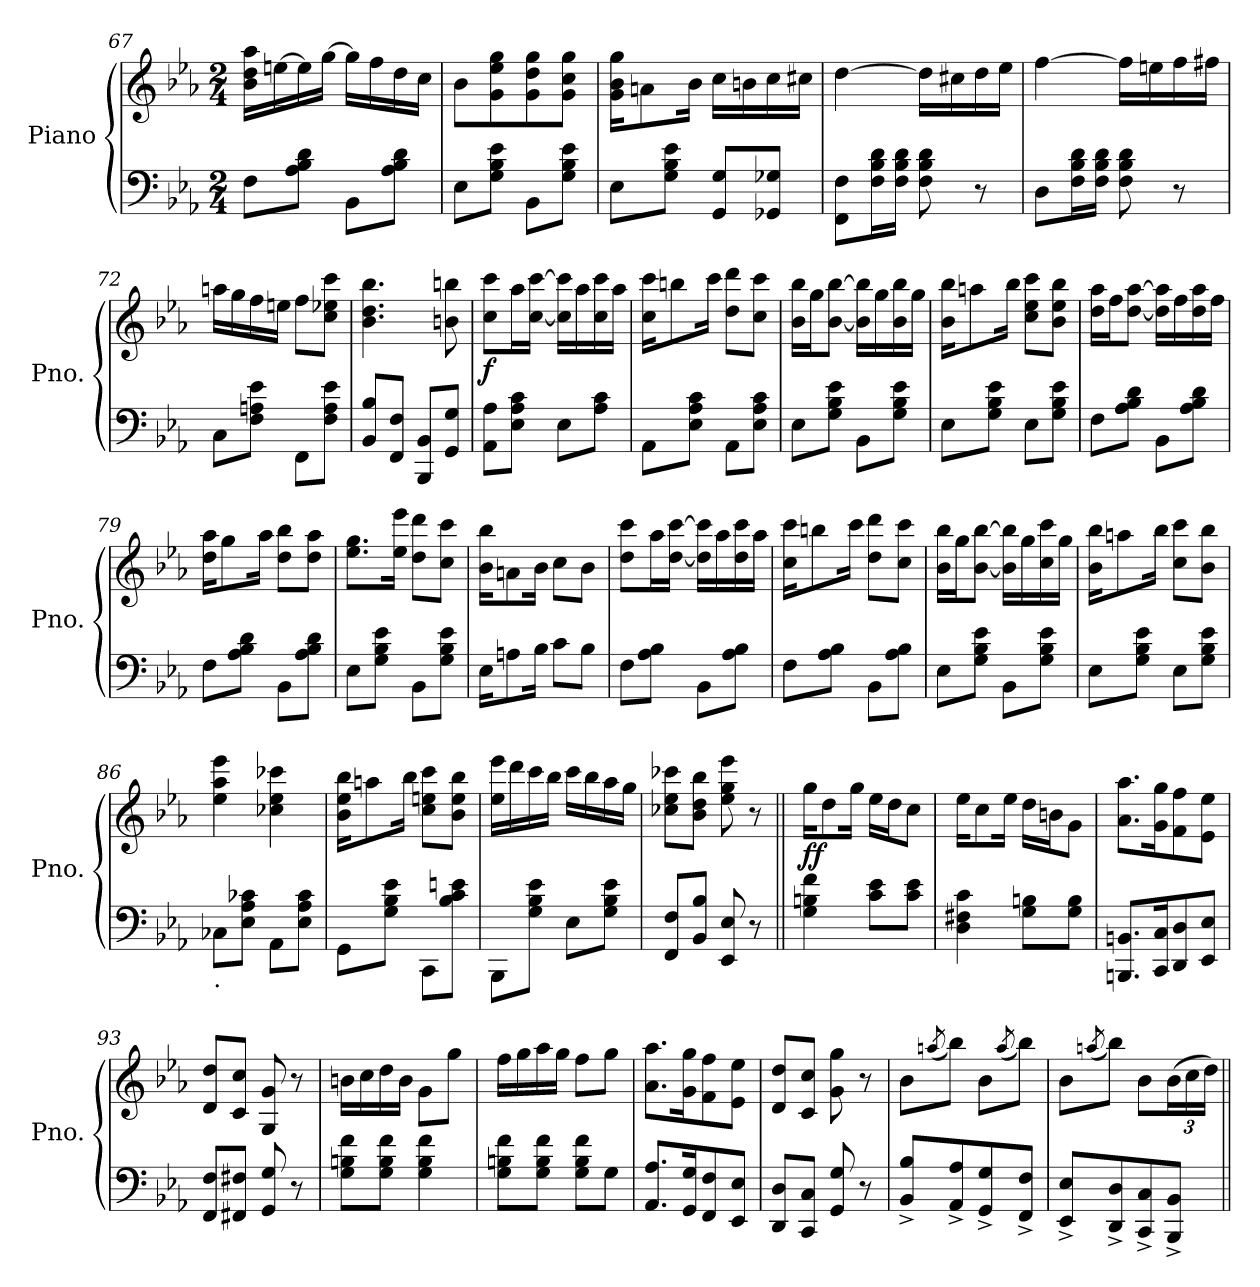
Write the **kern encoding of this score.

**kern	**kern	**dynam
*part1	*part1	*part1
*staff2	*staff1	*staff1/2
*I"Piano	*	*
*I'Pno.	*	*
*clefF4	*clefG2	*
*k[b-e-a-]	*k[b-e-a-]	*
*M2/4	*M2/4	*
=67	=67	=67
8F\L	16b-\ 16dd\ 16aa-\LL	.
.	[16een\	.
8A-\ 8B-\ 8d\J	16ee\]	.
.	[16gg\JJ	.
8BB-\L	16gg\LL]	.
.	16ff\	.
8A-\ 8B-\ 8d\J	16dd\	.
.	16cc\JJ	.
!!LO:LB:g=z
=68	=68	=68
8E-\L	8b-\L	.
8G\ 8B-\ 8e-\J	8g\ 8ee-\ 8gg\	.
8BB-\L	8g\ 8dd\ 8gg\	.
8G\ 8B-\ 8e-\J	8g\ 8cc\ 8gg\J	.
=69	=69	=69
8E-\L	16g\ 16b-\ 16gg\KL	.
.	8an\	.
8G\ 8B-\ 8e-\J	.	.
.	16b-\Jk	.
8GG/ 8G/L	16cc\LL	.
.	16bn\	.
8GG-X/ 8G-X/J	16cc\	.
.	16cc#X\JJ	.
=70	=70	=70
8FF\ 8F\L	[4dd\	.
16F\ 16B-\ 16d\L	.	.
16F\ 16B-\ 16d\JJ	.	.
8F\ 8B-\ 8d\	16dd\LL]	.
.	16cc#X\	.
8r	16dd\	.
.	16ee-\JJ	.
=71	=71	=71
8D\L	[4ff\	.
16F\ 16B-\ 16d\L	.	.
16F\ 16B-\ 16d\JJ	.	.
8F\ 8B-\ 8d\	16ff\LL]	.
.	16een\	.
8r	16ff\	.
.	16ff#X\JJ	.
=72	=72	=72
8C\L	16aan\LL	.
.	16gg\	.
8F\ 8An\ 8e-\J	16ff\	.
.	16een\JJ	.
8FF\L	8ff\L	.
8F\ 8A\ 8e-\J	8cc\ 8ee-X\ 8ccc\J	.
=73	=73	=73
8BB-/ 8B-/L	4.b-\ 4.dd\ 4.bb-\	.
8FF/ 8F/J	.	.
8BBB-/ 8BB-/L	.	.
8GG/ 8G/J	8bn\ 8bbn\	.
!!LO:LB:g=z
=74	=74	=74
!	!	!LO:DY:b
8AA-\ 8A-\L	8cc\ 8ccc\L	f
8E-\ 8A-\ 8c\J	16aa-\L	.
.	[16cc\ [16ccc\JJ	.
8E-\L	16cc\] 16ccc\]LL	.
.	16aa-\	.
8A-\ 8c\J	16cc\ 16ccc\	.
.	16aa-\JJ	.
=75	=75	=75
8AA-\L	16cc\ 16ccc\KL	.
.	8bbn\	.
8E-\ 8A-\ 8c\J	.	.
.	16ccc\Jk	.
8AA-\L	8dd\ 8ddd\L	.
8E-\ 8A-\ 8c\J	8cc\ 8ccc\J	.
=76	=76	=76
8E-\L	16b-\ 16bb-\LL	.
.	16gg\J	.
8G\ 8B-\ 8e-\J	[8b-\ [8bb-\J	.
8BB-\L	16b-\] 16bb-\]LL	.
.	16gg\	.
8G\ 8B-\ 8e-\J	16b-\ 16bb-\	.
.	16gg\JJ	.
=77	=77	=77
8E-\L	16b-\ 16bb-\KL	.
.	8aan\	.
8G\ 8B-\ 8e-\J	.	.
.	16bb-\Jk	.
8E-\L	8cc\ 8ee-\ 8ccc\L	.
8G\ 8B-\ 8e-\J	8b-\ 8ee-\ 8bb-\J	.
=78	=78	=78
8F\L	16dd\ 16aa-\LL	.
.	16ff\J	.
8A-\ 8B-\ 8d\J	[8dd\ [8aa-\J	.
8BB-\L	16dd\] 16aa-\]LL	.
.	16ff\	.
8A-\ 8B-\ 8d\J	16dd\ 16aa-\	.
.	16ff\JJ	.
!!LO:LB:g=z
=79	=79	=79
8F\L	16dd\ 16aa-\KL	.
.	8gg\	.
8A-\ 8B-\ 8d\J	.	.
.	16aa-\Jk	.
8BB-\L	8dd\ 8bb-\L	.
8A-\ 8B-\ 8d\J	8dd\ 8aa-\J	.
=80	=80	=80
8E-\L	8.ee-\ 8.gg\L	.
8G\ 8B-\ 8e-\J	.	.
.	16ee-\ 16eee-\Jk	.
8BB-\L	8dd\ 8ddd\L	.
8G\ 8B-\ 8e-\J	8cc\ 8ccc\J	.
=81	=81	=81
16E-\KL	16b-\ 16bb-\KL	.
8An\	8an\	.
16B-\Jk	16b-\Jk	.
8c\L	8cc\L	.
8B-\J	8b-\J	.
=82	=82	=82
8F\L	8dd\ 8ccc\L	.
8A-\ 8B-\J	16aa-\L	.
.	[16dd\ [16ccc\JJ	.
8BB-\L	16dd\] 16ccc\]LL	.
.	16aa-\	.
8A-\ 8B-\J	16dd\ 16ccc\	.
.	16aa-\JJ	.
=83	=83	=83
8F\L	16cc\ 16ccc\KL	.
.	8bbn\	.
8A-\ 8B-\J	.	.
.	16ccc\Jk	.
8BB-\L	8dd\ 8ddd\L	.
8A-\ 8B-\J	8cc\ 8ccc\J	.
!!LO:LB:g=z
=84	=84	=84
8E-\L	16b-\ 16bb-\LL	.
.	16gg\J	.
8G\ 8B-\ 8e-\J	[8b-\ [8bb-\J	.
8BB-\L	16b-\] 16bb-\]LL	.
.	16gg\	.
8G\ 8B-\ 8e-\J	16cc\ 16ccc\	.
.	16gg\JJ	.
=85	=85	=85
8E-\L	16b-\ 16bb-\KL	.
.	8aan\	.
8G\ 8B-\ 8e-\J	.	.
.	16bb-\Jk	.
8E-\L	8cc\ 8ccc\L	.
8G\ 8B-\ 8e-\J	8b-\ 8bb-\J	.
=86	=86	=86
!LO:TX:b:t=.	!	!
8C-X\L	4ee-\ 4aa-\ 4eee-\	.
8E-\ 8A-\ 8c-X\J	.	.
8AA-\L	4cc-X\ 4ee-\ 4ccc-X\	.
8E-\ 8A-\ 8c-\J	.	.
=87	=87	=87
8GG\L	16b-\ 16ee-\ 16bb-\KL	.
.	8aan\	.
8G\ 8B-\ 8e-\J	.	.
.	16bb-\Jk	.
8CC\L	8cc\ 8een\ 8ccc\L	.
8B-\ 8c\ 8en\J	8b-\ 8ee\ 8bb-\J	.
=88	=88	=88
8BBB-\L	16ee-\ 16eee-\LL	.
.	16ddd\	.
8G\ 8B-\ 8e-\J	16ccc\	.
.	16bb-\JJ	.
8E-\L	16ccc\LL	.
.	16bb-\	.
8G\ 8B-\ 8e-\J	16aa-\	.
.	16gg\JJ	.
=89	=89	=89
8FF/ 8F/L	8cc-X\ 8ee-\ 8ccc-X\L	.
8BB-/ 8B-/J	8b-\ 8dd\ 8bb-\J	.
8EE-/ 8E-/	8ee-\ 8gg\ 8eee-\	.
8r	8r	.
!!LO:PB:g=z
=90||	=90||	=90||
!	!	!LO:DY:b
4G\ 4Bn\ 4f\	16gg\KL	ff
.	8dd\	.
.	16gg\Jk	.
8c\ 8e-\L	16ee-\LL	.
.	16dd\J	.
8c\ 8e-\J	8cc\J	.
=91	=91	=91
4D\ 4F#X\ 4c\	16ee-\KL	.
.	8cc\	.
.	16ee-\Jk	.
8G\ 8Bn\L	16dd\LL	.
.	16bn\J	.
8G\ 8B\J	8g\J	.
=92	=92	=92
8.BBBn/ 8.BBn/L	8.a-\ 8.aa-\L	.
16CC/ 16C/K	16g\ 16gg\K	.
8DD/ 8D/	8f\ 8ff\	.
8EE-/ 8E-/J	8e-\ 8ee-\J	.
=93	=93	=93
8FF/ 8F/L	8d/ 8dd/L	.
8FF#X/ 8F#X/J	8c/ 8cc/J	.
8GG/ 8G/	8G/ 8g/	.
8r	8r	.
=94	=94	=94
8G\ 8Bn\ 8f\L	16bn\LL	.
.	16cc\	.
8G\ 8B\ 8f\J	16dd\	.
.	16b\JJ	.
4G\ 4B\ 4f\	8g\L	.
.	8gg\J	.
=95	=95	=95
8G\ 8Bn\ 8f\L	16ff\LL	.
.	16gg\	.
8G\ 8B\ 8f\J	16aa-\	.
.	16gg\JJ	.
8G\ 8B\ 8f\L	8ff\L	.
8G\J	8gg\J	.
=96	=96	=96
8.AA-/ 8.A-/L	8.a-\ 8.aa-\L	.
16GG/ 16G/K	16g\ 16gg\K	.
8FF/ 8F/	8f\ 8ff\	.
8EE-/ 8E-/J	8e-\ 8ee-\J	.
=97	=97	=97
8DD/ 8D/L	8d/ 8dd/L	.
8CC/ 8C/J	8c/ 8cc/J	.
8GG/ 8G/	8g\ 8gg\	.
8r	8r	.
!!LO:LB:g=z
=98	=98	=98
8BB-/^ 8B-/^L	8b-\L	.
.	(<8qaan/	.
8AA-/^ 8A-/^	8bb-\J)	.
8GG/^ 8G/^	8b-\L	.
.	(<8qaa/	.
8FF/^ 8F/^J	8bb-\J)	.
=99	=99	=99
8EE-/^ 8E-/^L	8b-\L	.
.	(<8qaan/	.
8DD/^ 8D/^	8bb-\J)	.
8CC/^ 8C/^	8b-\L	.
*	*Xbrackettup	*
8BBB-/^ 8BB-/^J	(>24b-\L	.
.	24cc\	.
.	24dd\JJ)	.
=||	=||	=||
*-	*-	*-
